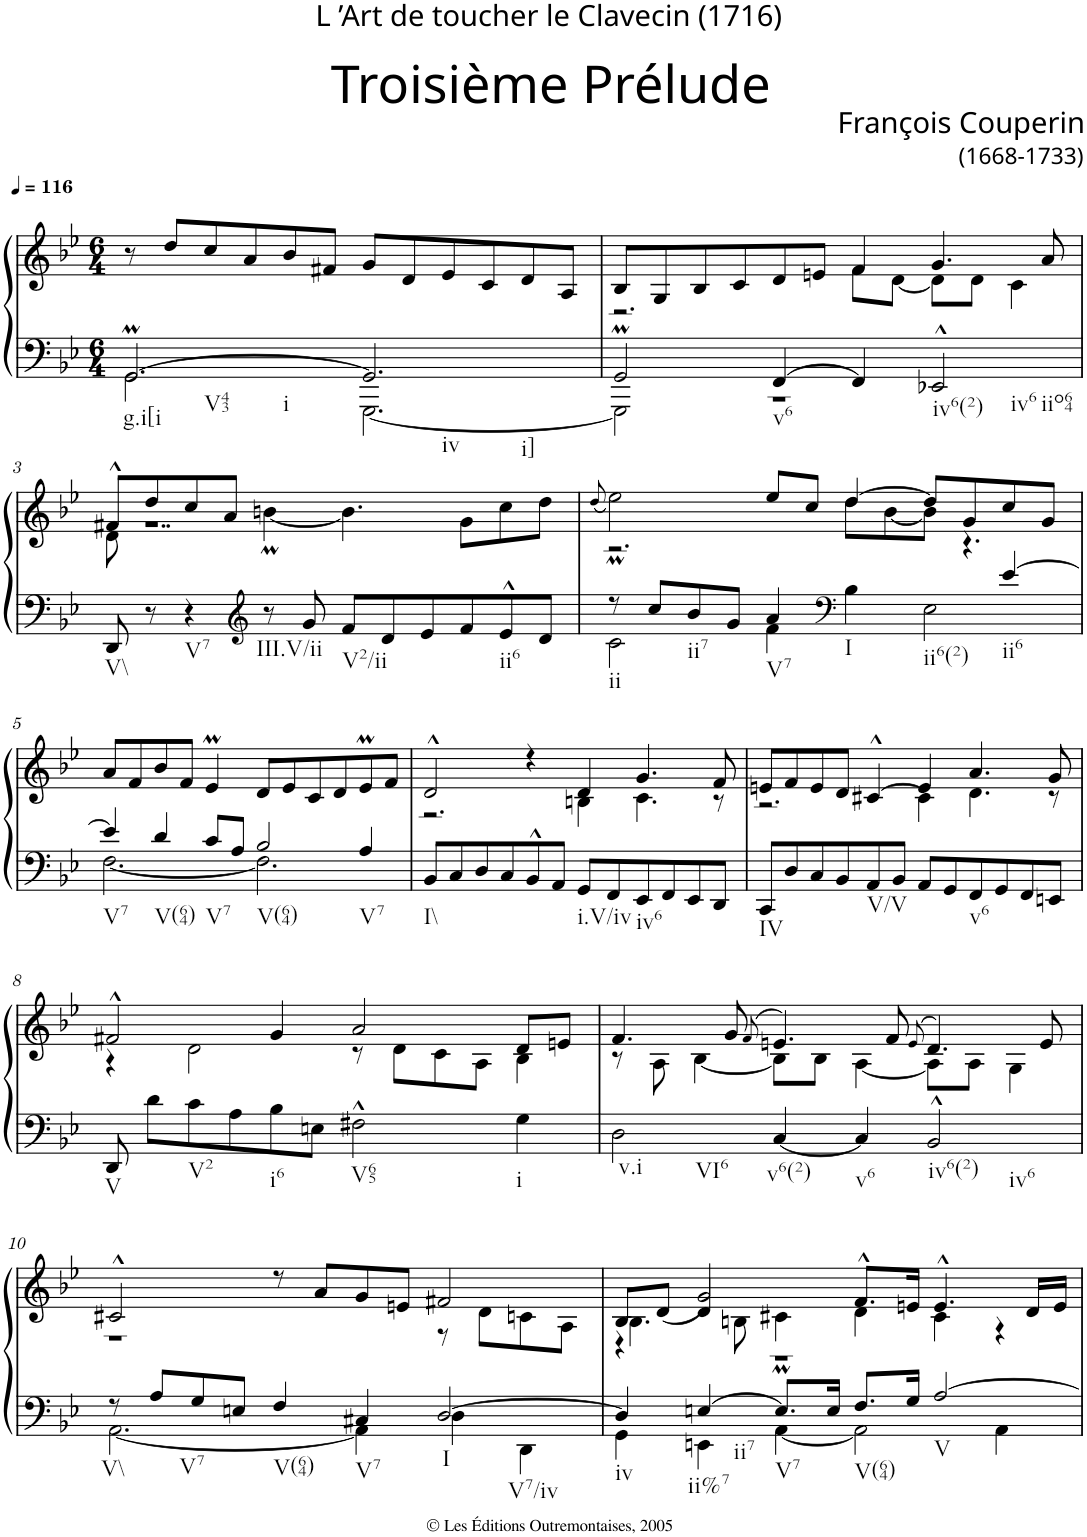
**kern	**kern
*part1	*part1
*staff2	*staff1
*I"Clavecin	*
*clefF4	*clefG2
*k[b-e-]	*k[b-e-]
*g:	*g:
*M6/4	*M6/4
*MM116	*MM116
=1	=1
*^	*
!LO:TX:b:t=g.i[i	!	!
!LO:TX:b:t=V43	!	!
!LO:TX:b:t=i	!	!
[2.GGM/	2.GG\	8r
.	.	8dd/L
.	.	8cc/
.	.	8a/
.	.	8b-/
.	.	8f#X/J
!LO:TX:b:t=iv	!	!
!LO:TX:b:t=i]	!	!
2.GG/]	[2.GGG\	8g/L
.	.	8d/
.	.	8e-/
.	.	8c/
.	.	8d/
.	.	8A/J
=2	=2	=2
*	*	*^
2GGM/	2GGG\]	8B-/L	2.r
.	.	8G/	.
.	.	8B-/	.
.	.	8c/	.
!LO:TX:b:t=v6	!	!	!
[4FF/	1r	8d/	.
.	.	8en/J	.
4FF/]	.	4f/	8f\L
.	.	.	[8d\J
!LO:TX:b:t=iv6(2)	!	!	!
!LO:TX:b:t=iv6	!	!	!
!LO:TX:b:t=iio64	!	!	!
2EE-X^^/	.	4.g/	8d\L]
.	.	.	8d\J
.	.	.	4c\
.	.	8a/	.
*v	*v	*	*
!!LO:LB:g=z	!!
=3	=3	=3
!LO:TX:b:t=V\\	!	!
8DD/	8f#X^^/L	8d\
8r	8dd/	8%11r
!LO:TX:b:t=V7	!	!
4r	8cc/	.
.	8a/J	.
*clefG2	*	*
!LO:TX:b:t=III.V/ii	!	!
8r	[4bnm\	.
8g/	.	.
!LO:TX:b:t=V2/ii	!	!
8f/L	4.b\]	.
8d/	.	.
8e-/	.	.
8f/	8g\L	.
!LO:TX:b:t=ii6	!	!
8e-^^/	8cc\	.
8d/J	8dd\J	.
=4	=4	=4
.	(<8qdd/	.
*^	*	*
!LO:TX:b:t=ii	!	!	!
8r	2c\	2ee-M\)	2.r
8cc/L	.	.	.
!LO:TX:b:t=ii7	!	!	!
8b-/	.	.	.
8g/J	.	.	.
!LO:TX:b:t=V7	!	!	!
4a/	4f\	8ee-/L	.
.	.	8cc/J	.
*clefF4	*	*	*
!LO:TX:b:t=I	!	!	!
!LO:TX:b:t=ii6(2)	!	!	!
2ryy	4B-\	[4dd/	4.r
.	2E-\	8dd/L]	.
.	.	8g/	8dd\L
!LO:TX:b:t=ii6	!	!	!
[4e-/	.	8cc/	[8b-\
.	.	8g/J	8b-\J]
4.ryy	4.ryy	4.ryy	4.r
!!LO:LB:g=z
=5	=5	=5	=5
!LO:TX:b:t=V7	!	!	!
*	*	*v	*v
4e-/]	[2.F\	8a/L
.	.	8f/
!LO:TX:b:t=V(64)	!	!
4d/	.	8b-/
.	.	8f/J
!LO:TX:b:t=V7	!	!
8c/L	.	4e-M/
8A/J	.	.
!LO:TX:b:t=V(64)	!	!
2B-/	2.F\]	8d/L
.	.	8e-/
.	.	8c/
.	.	8d/
!LO:TX:b:t=V7	!	!
4A/	.	8e-M/
.	.	8f/J
*v	*v	*
=6	=6
*	*^
!LO:TX:b:t=I\\	!	!
8BB-/L	2d^^/	2.r
8C/	.	.
8D/	.	.
8C/	.	.
8BB-^^/	4r	.
8AA/J	.	.
!LO:TX:b:t=i.V/iv	!	!
8GG/L	4d/	4Bn\
8FF/	.	.
!LO:TX:b:t=iv6	!	!
8EE-/	4.g/	4.c\
8FF/	.	.
8EE-/	.	.
8DD/J	8f/	8r
=7	=7	=7
!LO:TX:b:t=IV	!	!
8CC/L	8en/L	2.r
8D/	8f/	.
8C/	8e/	.
8BB-/	8d/J	.
!LO:TX:b:t=V/V	!	!
8AA/	[4c#X^^/	.
8BB-/J	.	.
8AA/L	4e/	4c#\]
8GG/	.	.
!LO:TX:b:t=v6	!	!
8FF/	4.a/	4.d\
8GG/	.	.
8FF/	.	.
8EEn/J	8g/	8r
!!LO:LB:g=z	!!
=8	=8	=8
!LO:TX:b:t=V	!	!
8DD/	2f#X^^/	4r
8d\L	.	.
!LO:TX:b:t=V2	!	!
8c\	.	2d\
8A\	.	.
!LO:TX:b:t=i6	!	!
8B-\	4g/	.
8En\J	.	.
!LO:TX:b:t=V65	!	!
2F#X^^\	2a/	8r
.	.	8d\L
.	.	8c\
.	.	8A\J
!LO:TX:b:t=i	!	!
4G\	8d/L	4B-\
.	8en/J	.
=9	=9	=9
!LO:TX:b:t=v.i	!	!
!LO:TX:b:t=VI6	!	!
2D\	4.f/	8r
.	.	8A\
.	.	[4B-\
.	8g/	.
.	(>8qf/	.
!LO:TX:b:t=v6(2)	!	!
[4C/	4.en/)	8B-\L]
.	.	8B-\J
!LO:TX:b:t=v6	!	!
4C/]	.	[4A\
.	8f/	.
.	(>8qe/	.
!LO:TX:b:t=iv6(2)	!	!
!LO:TX:b:t=iv6	!	!
2BB-^^/	4.d/)	8A\L]
.	.	8A\J
.	.	4G\
.	8e/	.
!!LO:LB:g=z	!!
=10	=10	=10
*^	*	*
!LO:TX:b:t=V\\	!	!	!
8r	[2.AA\	2c#X^^/	1r
8A/L	.	.	.
!LO:TX:b:t=V7	!	!	!
8G/	.	.	.
8En/J	.	.	.
!LO:TX:b:t=V(64)	!	!	!
4F/	.	8r	.
.	.	8a/L	.
!LO:TX:b:t=V7	!	!	!
4C#X/	4AA\]	8g/	.
.	.	8en/J	.
!LO:TX:b:t=I	!	!	!
!LO:TX:b:t=V7/iv	!	!	!
[2D/	4D\	2f#X/	8r
.	.	.	8d\L
.	4DD\	.	8cn\
.	.	.	8A\J
=11	=11	=11	=11
*	*	*	*^
!LO:TX:b:t=iv	!	!	!	!
4D/]	4GG\	8B-/L	4.B-\	4r
.	.	(<8d/J	.	.
!LO:TX:b:t=ii%7	!	!	!	!
!LO:TX:b:t=ii7	!	!	!	!
[4En/	4EEn\	2g/)	.	4d/
.	.	.	8Bn\	.
!LO:TX:b:t=V7	!	!	!	!
8.E/L]	[4AA\	.	4c#Xm\	1r
16E/Jk	.	.	.	.
!LO:TX:b:t=V(64)	!	!	!	!
8.F/L	2AA\]	8.f^^/L	4d\	.
16G/Jk	.	16en/Jk	.	.
!LO:TX:b:t=V	!	!	!	!
[2A/	.	4.e^^/	4c#\	.
.	4AA\	.	4r	.
.	.	16d/LL	.	.
.	.	16e/JJ	.	.
*v	*v	*	*	*
*	*v	*v	*v
=	=
*-	*-
